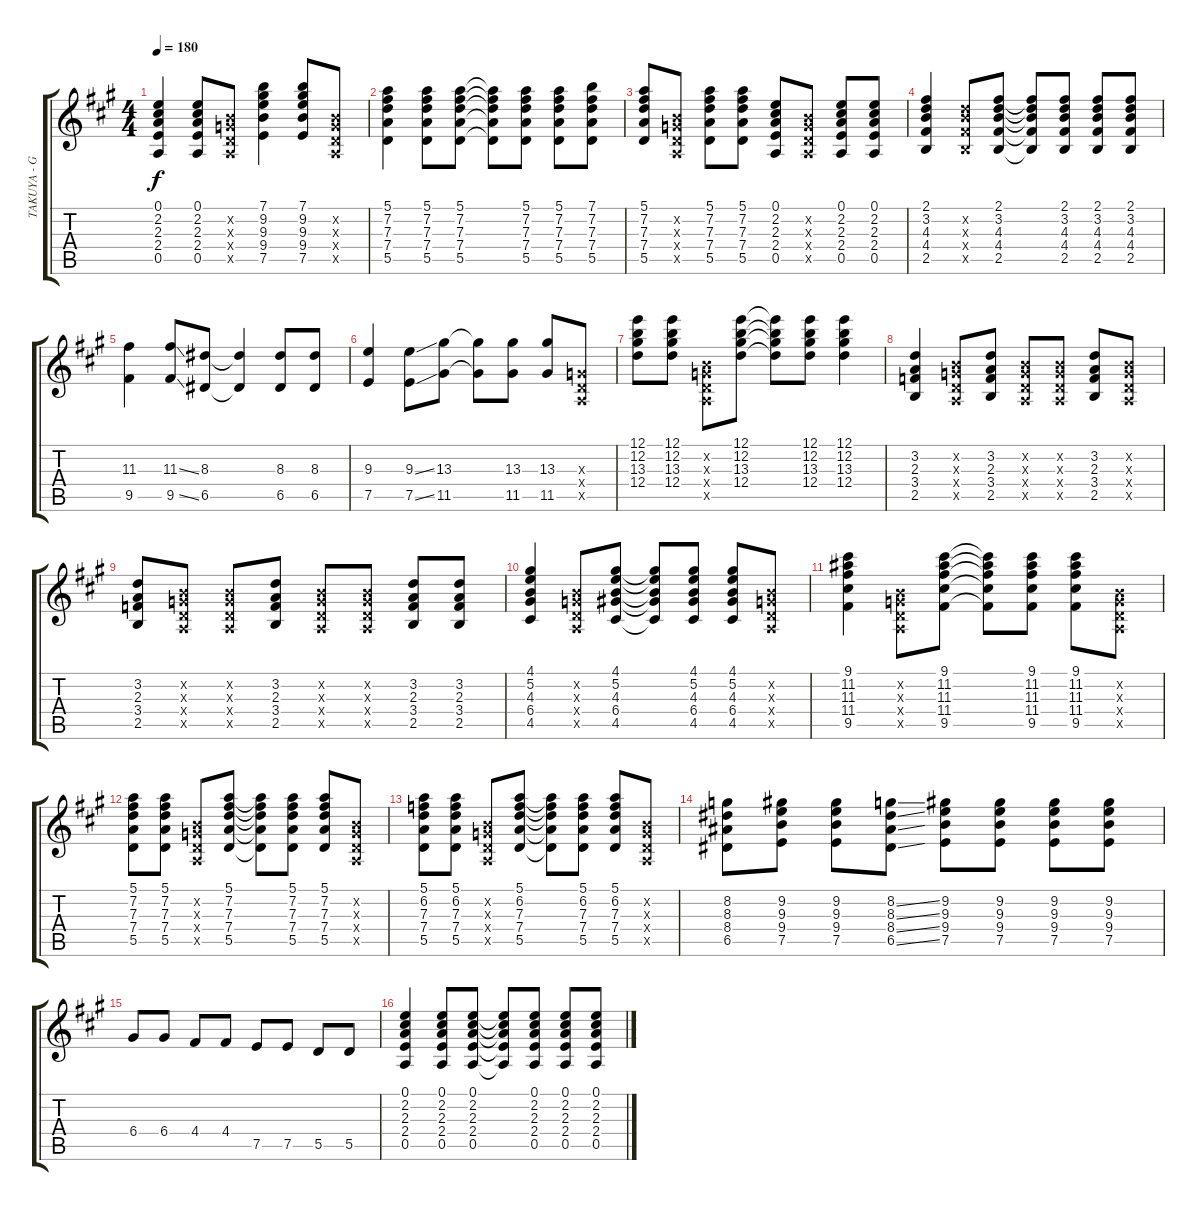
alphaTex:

\track ("TAKUYA - Guitar 2" "TAKUYA - G") {instrument overdrivenguitar}
\staff {score tabs}
\tuning (E4 B3 G3 D3 A2 E2) {hide}
\ts (4 4)
\tempo 180
\clef g2
\ks a
(0.1 2.2 2.3 2.4 0.5).4{dy f} (0.1 2.2 2.3 2.4 0.5).8 (0.2{x} 0.3{x} 0.4{x} 0.5{x}).8 (7.1 9.2 9.3 9.4 7.5).4 (7.1 9.2 9.3 9.4 7.5).8 (0.2{x} 0.3{x} 0.4{x} 0.5{x}).8 |
(5.1 7.2 7.3 7.4 5.5).4 (5.1 7.2 7.3 7.4 5.5).8 (5.1 7.2 7.3 7.4 5.5).8 (5.1{t} 7.2{t} 7.3{t} 7.4{t} 5.5{t}).8 (5.1 7.2 7.3 7.4 5.5).8 (5.1 7.2 7.3 7.4 5.5).8 (7.1 7.2 7.3 7.4 5.5).8 |
(5.1 7.2 7.3 7.4 5.5).8 (0.2{x} 0.3{x} 0.4{x} 0.5{x}).8 (5.1 7.2 7.3 7.4 5.5).8 (5.1 7.2 7.3 7.4 5.5).8 (0.1 2.2 2.3 2.4 0.5).8 (0.2{x} 0.3{x} 0.4{x} 0.5{x}).8 (0.1 2.2 2.3 2.4 0.5).8 (0.1 2.2 2.3 2.4 0.5).8 |
(2.1 3.2 4.3 4.4 2.5).4 (3.2{x} 4.3{x} 4.4{x} 2.5{x}).8 (2.1 3.2 4.3 4.4 2.5).8 (2.1{t} 3.2{t} 4.3{t} 4.4{t} 2.5{t}).8 (2.1 3.2 4.3 4.4 2.5).8 (2.1 3.2 4.3 4.4 2.5).8 (2.1 3.2 4.3 4.4 2.5).8 |
(11.3 9.5).4 (11.3{ss} 9.5{ss}).8 (8.3 6.5).8 (8.3{t} 6.5{t}).4 (8.3 6.5).8 (8.3 6.5).8 |
(9.3 7.5).4 (9.3{ss} 7.5{ss}).8 (13.3 11.5).8 (13.3{t} 11.5{t}).8 (13.3 11.5).8 (13.3 11.5).8 (0.3{x} 0.4{x} 0.5{x}).8 |
(12.1 12.2 13.3 12.4).8 (12.1 12.2 13.3 12.4).8 (0.2{x} 0.3{x} 0.4{x} 0.5{x}).8 (12.1 12.2 13.3 12.4).8 (12.1{t} 12.2{t} 13.3{t} 12.4{t}).8 (12.1 12.2 13.3 12.4).8 (12.1 12.2 13.3 12.4).4 |
(3.2 2.3 3.4 2.5).4 (0.2{x} 0.3{x} 0.4{x} 0.5{x}).8 (3.2 2.3 3.4 2.5).8 (0.2{x} 0.3{x} 0.4{x} 0.5{x}).8 (0.2{x} 0.3{x} 0.4{x} 0.5{x}).8 (3.2 2.3 3.4 2.5).8 (0.2{x} 0.3{x} 0.4{x} 0.5{x}).8 |
(3.2 2.3 3.4 2.5).8 (0.2{x} 0.3{x} 0.4{x} 0.5{x}).8 (0.2{x} 0.3{x} 0.4{x} 0.5{x}).8 (3.2 2.3 3.4 2.5).8 (0.2{x} 0.3{x} 0.4{x} 0.5{x}).8 (0.2{x} 0.3{x} 0.4{x} 0.5{x}).8 (3.2 2.3 3.4 2.5).8 (3.2 2.3 3.4 2.5).8 |
(4.1 5.2 4.3 6.4 4.5).4 (0.2{x} 0.3{x} 0.4{x} 0.5{x}).8 (4.1 5.2 4.3 6.4 4.5).8 (4.1{t} 5.2{t} 4.3{t} 6.4{t} 4.5{t}).8 (4.1 5.2 4.3 6.4 4.5).8 (4.1 5.2 4.3 6.4 4.5).8 (0.2{x} 0.3{x} 0.4{x} 0.5{x}).8 |
(9.1 11.2 11.3 11.4 9.5).4 (0.2{x} 0.3{x} 0.4{x} 0.5{x}).8 (9.1 11.2 11.3 11.4 9.5).8 (9.1{t} 11.2{t} 11.3{t} 11.4{t} 9.5{t}).8 (9.1 11.2 11.3 11.4 9.5).8 (9.1 11.2 11.3 11.4 9.5).8 (0.2{x} 0.3{x} 0.4{x} 0.5{x}).8 |
(5.1 7.2 7.3 7.4 5.5).8 (5.1 7.2 7.3 7.4 5.5).8 (0.2{x} 0.3{x} 0.4{x} 0.5{x}).8 (5.1 7.2 7.3 7.4 5.5).8 (5.1{t} 7.2{t} 7.3{t} 7.4{t} 5.5{t}).8 (5.1 7.2 7.3 7.4 5.5).8 (5.1 7.2 7.3 7.4 5.5).8 (0.2{x} 0.3{x} 0.4{x} 0.5{x}).8 |
(5.1 6.2 7.3 7.4 5.5).8 (5.1 6.2 7.3 7.4 5.5).8 (0.2{x} 0.3{x} 0.4{x} 0.5{x}).8 (5.1 6.2 7.3 7.4 5.5).8 (5.1{t} 6.2{t} 7.3{t} 7.4{t} 5.5{t}).8 (5.1 6.2 7.3 7.4 5.5).8 (5.1 6.2 7.3 7.4 5.5).8 (0.2{x} 0.3{x} 0.4{x} 0.5{x}).8 |
(8.2 8.3 8.4 6.5).8 (9.2 9.3 9.4 7.5).8 (9.2 9.3 9.4 7.5).8 (8.2{ss} 8.3{ss} 8.4{ss} 6.5{ss}).8 (9.2 9.3 9.4 7.5).8 (9.2 9.3 9.4 7.5).8 (9.2 9.3 9.4 7.5).8 (9.2 9.3 9.4 7.5).8 |
6.4.8 6.4.8 4.4.8 4.4.8 7.5.8 7.5.8 5.5.8 5.5.8 |
(0.1 2.2 2.3 2.4 0.5).4 (0.1 2.2 2.3 2.4 0.5).8 (0.1 2.2 2.3 2.4 0.5).8 (0.1{t} 2.2{t} 2.3{t} 2.4{t} 0.5{t}).8 (0.1 2.2 2.3 2.4 0.5).8 (0.1 2.2 2.3 2.4 0.5).8 (0.1 2.2 2.3 2.4 0.5).8
